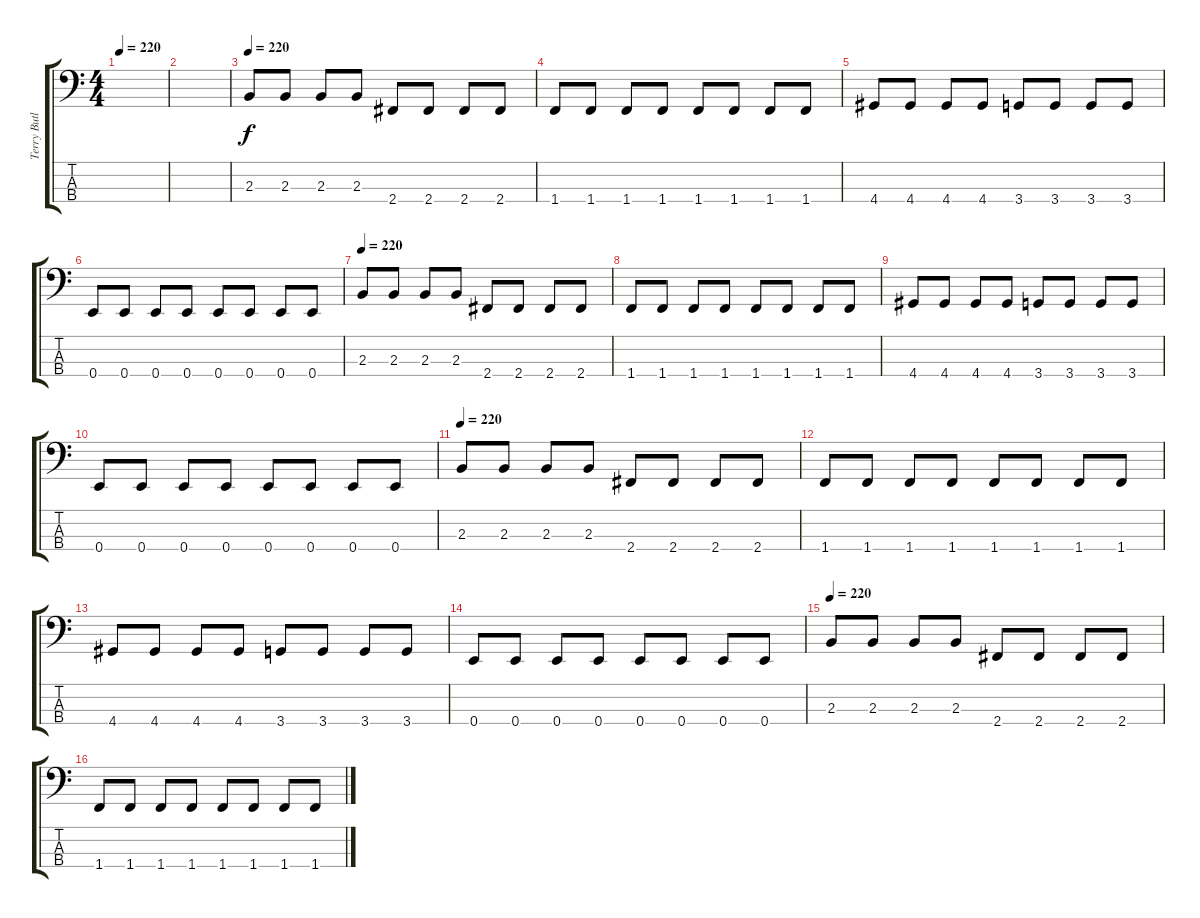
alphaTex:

\track ("Terry Butler" "Terry Butl") {instrument electricbasspick}
\staff {score tabs}
\tuning (G2 D2 A1 E1) {hide}
\ts (4 4)
\tempo 220
\clef f4
\ks c
|
|
\tempo 220
2.3.8 2.3.8 2.3.8 2.3.8 2.4.8 2.4.8 2.4.8 2.4.8 |
1.4.8 1.4.8 1.4.8 1.4.8 1.4.8 1.4.8 1.4.8 1.4.8 |
4.4.8 4.4.8 4.4.8 4.4.8 3.4.8 3.4.8 3.4.8 3.4.8 |
0.4.8 0.4.8 0.4.8 0.4.8 0.4.8 0.4.8 0.4.8 0.4.8 |
\tempo 220
2.3.8 2.3.8 2.3.8 2.3.8 2.4.8 2.4.8 2.4.8 2.4.8 |
1.4.8 1.4.8 1.4.8 1.4.8 1.4.8 1.4.8 1.4.8 1.4.8 |
4.4.8 4.4.8 4.4.8 4.4.8 3.4.8 3.4.8 3.4.8 3.4.8 |
0.4.8 0.4.8 0.4.8 0.4.8 0.4.8 0.4.8 0.4.8 0.4.8 |
\tempo 220
2.3.8 2.3.8 2.3.8 2.3.8 2.4.8 2.4.8 2.4.8 2.4.8 |
1.4.8 1.4.8 1.4.8 1.4.8 1.4.8 1.4.8 1.4.8 1.4.8 |
4.4.8 4.4.8 4.4.8 4.4.8 3.4.8 3.4.8 3.4.8 3.4.8 |
0.4.8 0.4.8 0.4.8 0.4.8 0.4.8 0.4.8 0.4.8 0.4.8 |
\tempo 220
2.3.8 2.3.8 2.3.8 2.3.8 2.4.8 2.4.8 2.4.8 2.4.8 |
1.4.8 1.4.8 1.4.8 1.4.8 1.4.8 1.4.8 1.4.8 1.4.8
